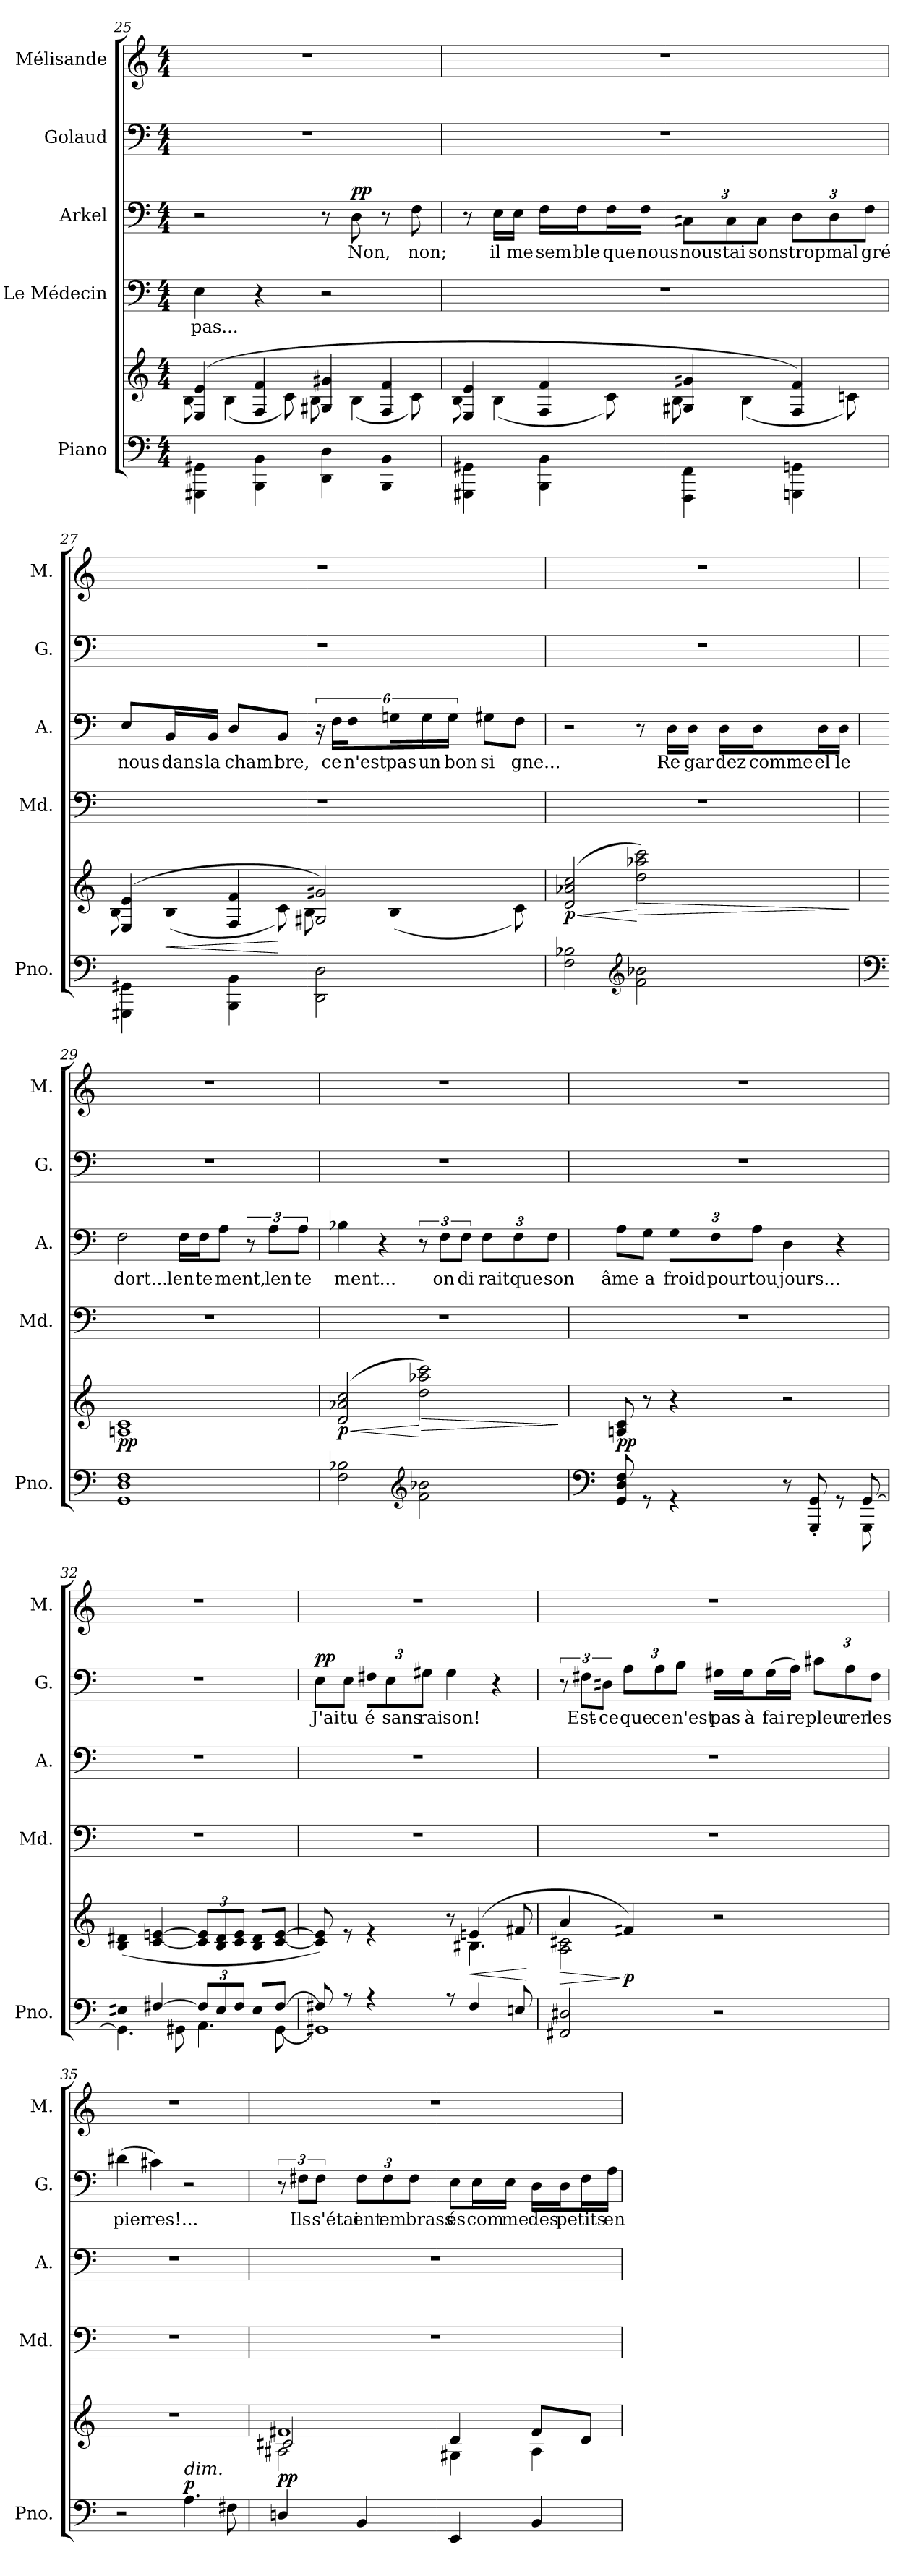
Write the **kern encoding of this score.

**kern	**kern	**dynam	**kern	**text	**kern	**text	**dynam	**kern	**text	**dynam	**kern
*part5	*part5	*part5	*part4	*part4	*part3	*part3	*part3	*part2	*part2	*part2	*part1
*staff6	*staff5	*staff5/6	*staff4	*staff4	*staff3	*staff3	*staff3	*staff2	*staff2	*staff2	*staff1
*I"Piano	*	*	*I"Le Médecin	*	*I"Arkel	*	*	*I"Golaud	*	*	*I"Mélisande
*I'Pno.	*	*	*I'Md.	*	*I'A.	*	*	*I'G.	*	*	*I'M.
*clefF4	*clefG2	*	*clefF4	*	*clefF4	*	*	*clefF4	*	*	*clefG2
*k[]	*k[]	*	*k[]	*	*k[]	*	*	*k[]	*	*	*k[]
*M4/4	*M4/4	*	*M4/4	*	*M4/4	*	*	*M4/4	*	*	*M4/4
=25	=25	=25	=25	=25	=25	=25	=25	=25	=25	=25	=25
*	*^	*	*	*	*	*	*	*	*	*	*
!	!	!	!LO:DY:b	!	!LO:LY:b	!	!	!	!	!	!	!
!	!	!	!LO:DY:n=1:b	!	!	!	!	!	!	!	!	!
!	!	!	!LO:DY:n=2:b	!	!	!	!	!	!	!	!	!
4GGG#X\ 4GG#X\	(>4E/ 4e/	8B\	other-dynamics p other-dynamics	4E\	pas...	2r	.	.	1r	.	.	1r
.	.	(<4B\	.	.	.	.	.	.	.	.	.	.
4BBB\ 4BB\	4F/ 4f/	.	.	4r	.	.	.	.	.	.	.	.
.	.	8c\)	.	.	.	.	.	.	.	.	.	.
4DD\ 4D\	4G#X/ 4g#X/	8B\	.	2r	.	8r	.	.	.	.	.	.
!	!	!	!	!	!	!	!LO:LY:b	!LO:DY:a	!	!	!	!
.	.	(<4B\	.	.	.	8D\	Non,	pp	.	.	.	.
4BBB\ 4BB\	4F/ 4f/	.	.	.	.	8r	.	.	.	.	.	.
!	!	!	!	!	!	!	!LO:LY:b	!	!	!	!	!
.	.	8c\)	.	.	.	8F\	non;	.	.	.	.	.
!!LO:LB:g=z
=26	=26	=26	=26	=26	=26	=26	=26	=26	=26	=26	=26	=26
4GGG#X\ 4GG#X\	4E/ 4e/	8B\	.	1r	.	8r	.	.	1r	.	.	1r
!	!	!	!	!	!	!	!LO:LY:b	!	!	!	!	!
.	.	(<4B\	.	.	.	16E\LL	il	.	.	.	.	.
!	!	!	!	!	!	!	!LO:LY:b	!	!	!	!	!
.	.	.	.	.	.	16E\JJ	me	.	.	.	.	.
!	!	!	!	!	!	!	!LO:LY:b	!	!	!	!	!
4BBB\ 4BB\	4F/ 4f/	.	.	.	.	16F\LL	sem	.	.	.	.	.
!	!	!	!	!	!	!	!LO:LY:b	!	!	!	!	!
.	.	.	.	.	.	16F\J	ble	.	.	.	.	.
!	!	!	!	!	!	!	!LO:LY:b	!	!	!	!	!
.	.	8c\)	.	.	.	16F\L	que	.	.	.	.	.
!	!	!	!	!	!	!	!LO:LY:b	!	!	!	!	!
.	.	.	.	.	.	16F\JJ	nous	.	.	.	.	.
!	!	!	!	!	!	!	!LO:LY:b	!	!	!	!	!
4FFF\ 4FF\	4G#X/ 4g#X/	8B\	.	.	.	12C#X\L	nous	.	.	.	.	.
!	!	!	!	!	!	!	!LO:LY:b	!	!	!	!	!
.	.	.	.	.	.	12C#\	tai	.	.	.	.	.
.	.	(<4B\	.	.	.	.	.	.	.	.	.	.
!	!	!	!	!	!	!	!LO:LY:b	!	!	!	!	!
.	.	.	.	.	.	12C#\J	sons	.	.	.	.	.
!	!	!	!	!	!	!	!LO:LY:b	!	!	!	!	!
4GGGn\ 4GGn\	4F/ 4f/)	.	.	.	.	12D\L	trop	.	.	.	.	.
!	!	!	!	!	!	!	!LO:LY:b	!	!	!	!	!
.	.	.	.	.	.	12D\	mal	.	.	.	.	.
.	.	8cn\)	.	.	.	.	.	.	.	.	.	.
!	!	!	!	!	!	!	!LO:LY:b	!	!	!	!	!
.	.	.	.	.	.	12F\J	gré	.	.	.	.	.
=27	=27	=27	=27	=27	=27	=27	=27	=27	=27	=27	=27	=27
*	*	*	*	*	*	*	*	*	*	*	*	*MM60
!	!	!	!	!	!	!	!	!	!	!	!	!LO:TX:a:B:t=Un peu retenu
!	!	!	!	!	!	!	!LO:LY:b	!	!	!	!	!
*	*	*	*	*	*	*	*	*	*	*	*	*^
4GGG#X\ 4GG#X\	(>4E/ 4e/	8B\	.	1r	.	8E/L	nous	.	1r	.	.	1r	2ryy
!	!	!	!LO:HP:b	!	!	!	!LO:LY:b	!	!	!	!	!	!
.	.	(<4B\	<	.	.	16BB/L	dans	.	.	.	.	.	.
!	!	!	!	!	!	!	!LO:LY:b	!	!	!	!	!	!
.	.	.	.	.	.	16BB/JJ	la	.	.	.	.	.	.
!	!	!	!	!	!	!	!LO:LY:b	!	!	!	!	!	!
4BBB\ 4BB\	4F/ 4f/	.	.	.	.	8D/L	cham	.	.	.	.	.	.
!	!	!	!	!	!	!	!LO:LY:b	!	!	!	!	!	!
.	.	8c\)	[	.	.	8BB/J	bre,	.	.	.	.	.	.
*	*	*	*	*	*	*	*	*	*	*	*	*MM52	*
2DD\ 2D\	2G#X/ 2g#X/)	8B\	.	.	.	24r	.	.	.	.	.	.	2ryy
!	!	!	!	!	!	!	!LO:LY:b	!	!	!	!	!	!
.	.	.	.	.	.	24F\LL	ce	.	.	.	.	.	.
!	!	!	!	!	!	!	!LO:LY:b	!	!	!	!	!	!
.	.	.	.	.	.	24F\J	n'est	.	.	.	.	.	.
!	!	!	!	!	!	!	!LO:LY:b	!	!	!	!	!	!
.	.	(<4B\	.	.	.	24Gn\L	pas	.	.	.	.	.	.
!	!	!	!	!	!	!	!LO:LY:b	!	!	!	!	!	!
.	.	.	.	.	.	24G\	un	.	.	.	.	.	.
!	!	!	!	!	!	!	!LO:LY:b	!	!	!	!	!	!
.	.	.	.	.	.	24G\JJ	bon	.	.	.	.	.	.
!	!	!	!	!	!	!	!LO:LY:b	!	!	!	!	!	!
.	.	.	.	.	.	8G#X\L	si	.	.	.	.	.	.
!	!	!	!	!	!	!	!LO:LY:b	!	!	!	!	!	!
.	.	8c\)	.	.	.	8F\J	gne...	.	.	.	.	.	.
*	*v	*v	*	*	*	*	*	*	*	*	*	*v	*v
!!LO:PB:g=z
=28	=28	=28	=28	=28	=28	=28	=28	=28	=28	=28	=28
*	*	*	*	*	*	*	*	*	*	*	*MM62
*	*^	*	*	*	*	*	*	*	*	*	*^
!	!	!	!	!	!	!	!	!	!	!	!	!LO:TX:a:B:t=au Mouvt	!
!	!	!	!LO:HP:b	!	!	!	!	!	!	!	!	!	!
!	!	!	!LO:DY:n=1:b	!	!	!	!	!	!	!	!	!	!
*	*v	*v	*	*	*	*	*	*	*	*	*	*v	*v
2F\ 2B-X\	(>2d/ 2a-X/ 2cc/	< p	1r	.	2r	.	.	1r	.	.	1r
*clefG2	*	*	*	*	*	*	*	*	*	*	*
!	!	!LO:HP:n=1:b	!	!	!	!	!	!	!	!	!
2f\ 2b-X\	2dd\ 2aa-X\ 2ccc\)	[ >	.	.	8r	.	.	.	.	.	.
!	!	!	!	!	!	!LO:LY:b	!	!	!	!	!
.	.	.	.	.	16D\LL	Re	.	.	.	.	.
!	!	!	!	!	!	!LO:LY:b	!	!	!	!	!
.	.	.	.	.	16D\JJ	gar	.	.	.	.	.
!	!	!	!	!	!	!LO:LY:b	!	!	!	!	!
.	.	.	.	.	16D\LL	dez	.	.	.	.	.
!	!	!	!	!	!	!LO:LY:b	!	!	!	!	!
.	.	.	.	.	16D\J	comme	.	.	.	.	.
!	!	!	!	!	!	!LO:LY:b	!	!	!	!	!
.	.	.	.	.	16D\L	el	.	.	.	.	.
!	!	!	!	!	!	!LO:LY:b	!	!	!	!	!
.	.	.	.	.	16D\JJ	le	.	.	.	.	.
.	.	]	.	.	.	.	.	.	.	.	.
=29	=29	=29	=29	=29	=29	=29	=29	=29	=29	=29	=29
*clefF4	*	*	*	*	*	*	*	*	*	*	*
!	!	!LO:DY:b	!	!	!	!LO:LY:b	!	!	!	!	!
1GG 1D 1F	1An 1c	pp	1r	.	2F\	dort...	.	1r	.	.	1r
!	!	!	!	!	!	!LO:LY:b	!	!	!	!	!
.	.	.	.	.	16F\LL	len	.	.	.	.	.
!	!	!	!	!	!	!LO:LY:b	!	!	!	!	!
.	.	.	.	.	16F\J	te	.	.	.	.	.
!	!	!	!	!	!	!LO:LY:b	!	!	!	!	!
.	.	.	.	.	8A\J	ment,	.	.	.	.	.
.	.	.	.	.	12r	.	.	.	.	.	.
!	!	!	!	!	!	!LO:LY:b	!	!	!	!	!
.	.	.	.	.	12A\L	len	.	.	.	.	.
!	!	!	!	!	!	!LO:LY:b	!	!	!	!	!
.	.	.	.	.	12A\J	te	.	.	.	.	.
!!LO:LB:g=z
=30	=30	=30	=30	=30	=30	=30	=30	=30	=30	=30	=30
!	!	!LO:HP:b	!	!	!	!LO:LY:b	!	!	!	!	!
!	!	!LO:DY:n=1:b	!	!	!	!	!	!	!	!	!
2F\ 2B-X\	(>2d/ 2a-X/ 2cc/	< p	1r	.	4B-X\	ment...	.	1r	.	.	1r
.	.	.	.	.	4r	.	.	.	.	.	.
*clefG2	*	*	*	*	*	*	*	*	*	*	*
!	!	!LO:HP:n=1:b	!	!	!	!	!	!	!	!	!
2f\ 2b-X\	2dd\ 2aa-X\ 2ccc\)	[ >	.	.	12r	.	.	.	.	.	.
!	!	!	!	!	!	!LO:LY:b	!	!	!	!	!
.	.	.	.	.	12F\L	on	.	.	.	.	.
!	!	!	!	!	!	!LO:LY:b	!	!	!	!	!
.	.	.	.	.	12F\J	di	.	.	.	.	.
!	!	!	!	!	!	!LO:LY:b	!	!	!	!	!
.	.	.	.	.	12F\L	rait	.	.	.	.	.
!	!	!	!	!	!	!LO:LY:b	!	!	!	!	!
.	.	.	.	.	12F\	que	.	.	.	.	.
!	!	!	!	!	!	!LO:LY:b	!	!	!	!	!
.	.	.	.	.	12F\J	son	.	.	.	.	.
.	.	]	.	.	.	.	.	.	.	.	.
=31	=31	=31	=31	=31	=31	=31	=31	=31	=31	=31	=31
*clefF4	*	*	*	*	*	*	*	*	*	*	*
*^	*	*	*	*	*	*	*	*	*	*	*
!	!	!	!LO:DY:b	!	!	!	!LO:LY:b	!	!	!	!	!
8GG/ 8D/ 8F/	2rGGyy	8An/ 8c/	pp	1r	.	8A\L	âme	.	1r	.	.	1r
!	!	!	!	!	!	!	!LO:LY:b	!	!	!	!	!
8rGG	.	8r	.	.	.	8G\J	a	.	.	.	.	.
!	!	!	!	!	!	!	!LO:LY:b	!	!	!	!	!
4rGG	.	4r	.	.	.	12G\L	froid	.	.	.	.	.
!	!	!	!	!	!	!	!LO:LY:b	!	!	!	!	!
.	.	.	.	.	.	12F\	pour	.	.	.	.	.
!	!	!	!	!	!	!	!LO:LY:b	!	!	!	!	!
.	.	.	.	.	.	12A\J	tou	.	.	.	.	.
!	!	!	!	!	!	!	!LO:LY:b	!	!	!	!	!
8r	8ryy	2r	.	.	.	4D\	jours...	.	.	.	.	.
8GGG/' 8GG/'	4ryy	.	.	.	.	.	.	.	.	.	.	.
8rGG	.	.	.	.	.	4r	.	.	.	.	.	.
[8GG/	8GGG\	.	.	.	.	.	.	.	.	.	.	.
!!LO:PB:g=z
=32	=32	=32	=32	=32	=32	=32	=32	=32	=32	=32	=32	=32
!	!	!	!LO:DY:b	!	!	!	!	!	!	!	!	!
!	!	!	!LO:DY:n=1:b	!	!	!	!	!	!	!	!	!
4E#X/	4.GG\]	(>4B/ 4d#X/	p other-dynamics	1r	.	1r	.	.	1r	.	.	1r
[4F#X/	.	[4c/ [4en/	.	.	.	.	.	.	.	.	.	.
.	8GG#X\	.	.	.	.	.	.	.	.	.	.	.
*Xbrackettup	*	*Xbrackettup	*	*	*	*	*	*	*	*	*	*
12F#/L]	4.AA\	12c/] 12e/]L	.	.	.	.	.	.	.	.	.	.
12E#/	.	12B/ 12d#/	.	.	.	.	.	.	.	.	.	.
12F#/J	.	12c/ 12e/J	.	.	.	.	.	.	.	.	.	.
8E#/L	.	8B/ 8d#/L	.	.	.	.	.	.	.	.	.	.
[8F#/J	[8GG#\	[8c/ [8e/J	.	.	.	.	.	.	.	.	.	.
=33	=33	=33	=33	=33	=33	=33	=33	=33	=33	=33	=33	=33
*	*	*^	*	*	*	*	*	*	*	*	*	*
!	!	!	!	!	!	!	!	!	!	!	!LO:LY:b	!LO:DY:a	!
8F#X/]	1GG#X]	8c/] 8e/])	2ryy	.	1r	.	1r	.	.	8E\L	J'ai	pp	1r
!	!	!	!	!	!	!	!	!	!	!	!LO:LY:b	!	!
8r	.	8re	.	.	.	.	.	.	.	8E\J	tu	.	.
!	!	!	!	!	!	!	!	!	!	!	!LO:LY:b	!	!
4r	.	4re	.	.	.	.	.	.	.	12F#X\L	é	.	.
!	!	!	!	!	!	!	!	!	!	!	!LO:LY:b	!	!
.	.	.	.	.	.	.	.	.	.	12E\	sans	.	.
!	!	!	!	!	!	!	!	!	!	!	!LO:LY:b	!	!
.	.	.	.	.	.	.	.	.	.	12G#X\J	rai	.	.
!	!	!	!	!	!	!	!	!	!	!	!LO:LY:b	!	!
8r	.	8r	8ryy	.	.	.	.	.	.	4G#\	son!	.	.
!	!	!	!	!LO:HP:b	!	!	!	!	!	!	!	!	!
4F#/	.	(>4en/	4.B#X\	<	.	.	.	.	.	.	.	.	.
.	.	.	.	.	.	.	.	.	.	4r	.	.	.
8En/	.	8f#X/	.	.	.	.	.	.	.	.	.	.	.
*v	*v	*	*	*	*	*	*	*	*	*	*	*	*
*	*v	*v	*	*	*	*	*	*	*	*	*	*
.	.	[	.	.	.	.	.	.	.	.	.
!!LO:LB:g=z
=34	=34	=34	=34	=34	=34	=34	=34	=34	=34	=34	=34
!	!	!LO:HP:b	!	!	!	!	!	!	!	!	!
*	*^	*	*	*	*	*	*	*	*	*	*
2FF#X/ 2D#X/	4a/	2A\ 2c#X\	>	1r	.	1r	.	.	12r	.	.	1r
!	!	!	!	!	!	!	!	!	!	!LO:LY:b	!	!
.	.	.	.	.	.	.	.	.	12F#X\L	Est-	.	.
!	!	!	!	!	!	!	!	!	!	!LO:LY:b	!	!
.	.	.	.	.	.	.	.	.	12D#X\J	-ce	.	.
!	!	!	!LO:DY:n=1:b	!	!	!	!	!	!	!LO:LY:b	!	!
.	4f#X/)	.	] p	.	.	.	.	.	12A\L	que	.	.
!	!	!	!	!	!	!	!	!	!	!LO:LY:b	!	!
.	.	.	.	.	.	.	.	.	12A\	ce	.	.
!	!	!	!	!	!	!	!	!	!	!LO:LY:b	!	!
.	.	.	.	.	.	.	.	.	12B\J	n'est	.	.
!	!	!	!	!	!	!	!	!	!	!LO:LY:b	!	!
2r	2r	2ryy	.	.	.	.	.	.	16G#X\LL	pas	.	.
!	!	!	!	!	!	!	!	!	!	!LO:LY:b	!	!
.	.	.	.	.	.	.	.	.	16G#\J	à	.	.
!	!	!	!	!	!	!	!	!	!	!LO:LY:b	!	!
.	.	.	.	.	.	.	.	.	(<16G#\L	fai	.	.
!	!	!	!	!	!	!	!	!	!	!LO:LY:b	!	!
.	.	.	.	.	.	.	.	.	16A\JJ)	re	.	.
!	!	!	!	!	!	!	!	!	!	!LO:LY:b	!	!
.	.	.	.	.	.	.	.	.	12c#X\L	pleu	.	.
!	!	!	!	!	!	!	!	!	!	!LO:LY:b	!	!
.	.	.	.	.	.	.	.	.	12A\	rer	.	.
!	!	!	!	!	!	!	!	!	!	!LO:LY:b	!	!
.	.	.	.	.	.	.	.	.	12F#\J	les	.	.
*	*v	*v	*	*	*	*	*	*	*	*	*	*
=35	=35	=35	=35	=35	=35	=35	=35	=35	=35	=35	=35
!	!	!	!	!	!	!	!	!	!LO:LY:b	!	!
2r	1r	.	1r	.	1r	.	.	(<4d#X\	pier	.	1r
!	!	!	!	!	!	!	!	!	!LO:LY:b	!	!
.	.	.	.	.	.	.	.	4c#X\)	res!...	.	.
!LO:TX:a:i:t=dim.	!	!	!	!	!	!	!	!	!	!	!
!	!	!LO:DY:a=2	!	!	!	!	!	!	!	!	!
4.A\	.	p	.	.	.	.	.	2r	.	.	.
8F#X\	.	.	.	.	.	.	.	.	.	.	.
!!LO:PB:g=z
=36	=36	=36	=36	=36	=36	=36	=36	=36	=36	=36	=36
*	*^	*	*	*	*	*	*	*	*	*	*
*	*	*^	*	*	*	*	*	*	*	*	*	*
!	!	!	!	!LO:DY:b	!	!	!	!	!	!	!	!	!
4Dn/	1f#X	2A#X\	2c#X/	pp	1r	.	1r	.	.	12r	.	.	1r
!	!	!	!	!	!	!	!	!	!	!	!LO:LY:b	!	!
.	.	.	.	.	.	.	.	.	.	12F#X\L	Ils	.	.
!	!	!	!	!	!	!	!	!	!	!	!LO:LY:b	!	!
.	.	.	.	.	.	.	.	.	.	12F#\J	s'étai	.	.
!	!	!	!	!	!	!	!	!	!	!	!LO:LY:b	!	!
4BB/	.	.	.	.	.	.	.	.	.	12F#\L	ent	.	.
!	!	!	!	!	!	!	!	!	!	!	!LO:LY:b	!	!
.	.	.	.	.	.	.	.	.	.	12F#\	em	.	.
!	!	!	!	!	!	!	!	!	!	!	!LO:LY:b	!	!
.	.	.	.	.	.	.	.	.	.	12F#\J	brass	.	.
!	!	!	!	!	!	!	!	!	!	!	!LO:LY:b	!	!
4EE/	.	4G#X\	4d/	.	.	.	.	.	.	8E\L	és	.	.
!	!	!	!	!	!	!	!	!	!	!	!LO:LY:b	!	!
.	.	.	.	.	.	.	.	.	.	16E\L	com	.	.
!	!	!	!	!	!	!	!	!	!	!	!LO:LY:b	!	!
.	.	.	.	.	.	.	.	.	.	16E\JJ	me	.	.
!	!	!	!	!	!	!	!	!	!	!	!LO:LY:b	!	!
4BB/	.	4A#\	8f#/L	.	.	.	.	.	.	16D\LL	des	.	.
!	!	!	!	!	!	!	!	!	!	!	!LO:LY:b	!	!
.	.	.	.	.	.	.	.	.	.	16D\J	pe	.	.
!	!	!	!	!	!	!	!	!	!	!	!LO:LY:b	!	!
.	.	.	8d/J	.	.	.	.	.	.	16F#\L	tits	.	.
!	!	!	!	!	!	!	!	!	!	!	!LO:LY:b	!	!
.	.	.	.	.	.	.	.	.	.	16A\JJ	en	.	.
*	*v	*v	*v	*	*	*	*	*	*	*	*	*	*
=	=	=	=	=	=	=	=	=	=	=	=
*-	*-	*-	*-	*-	*-	*-	*-	*-	*-	*-	*-
